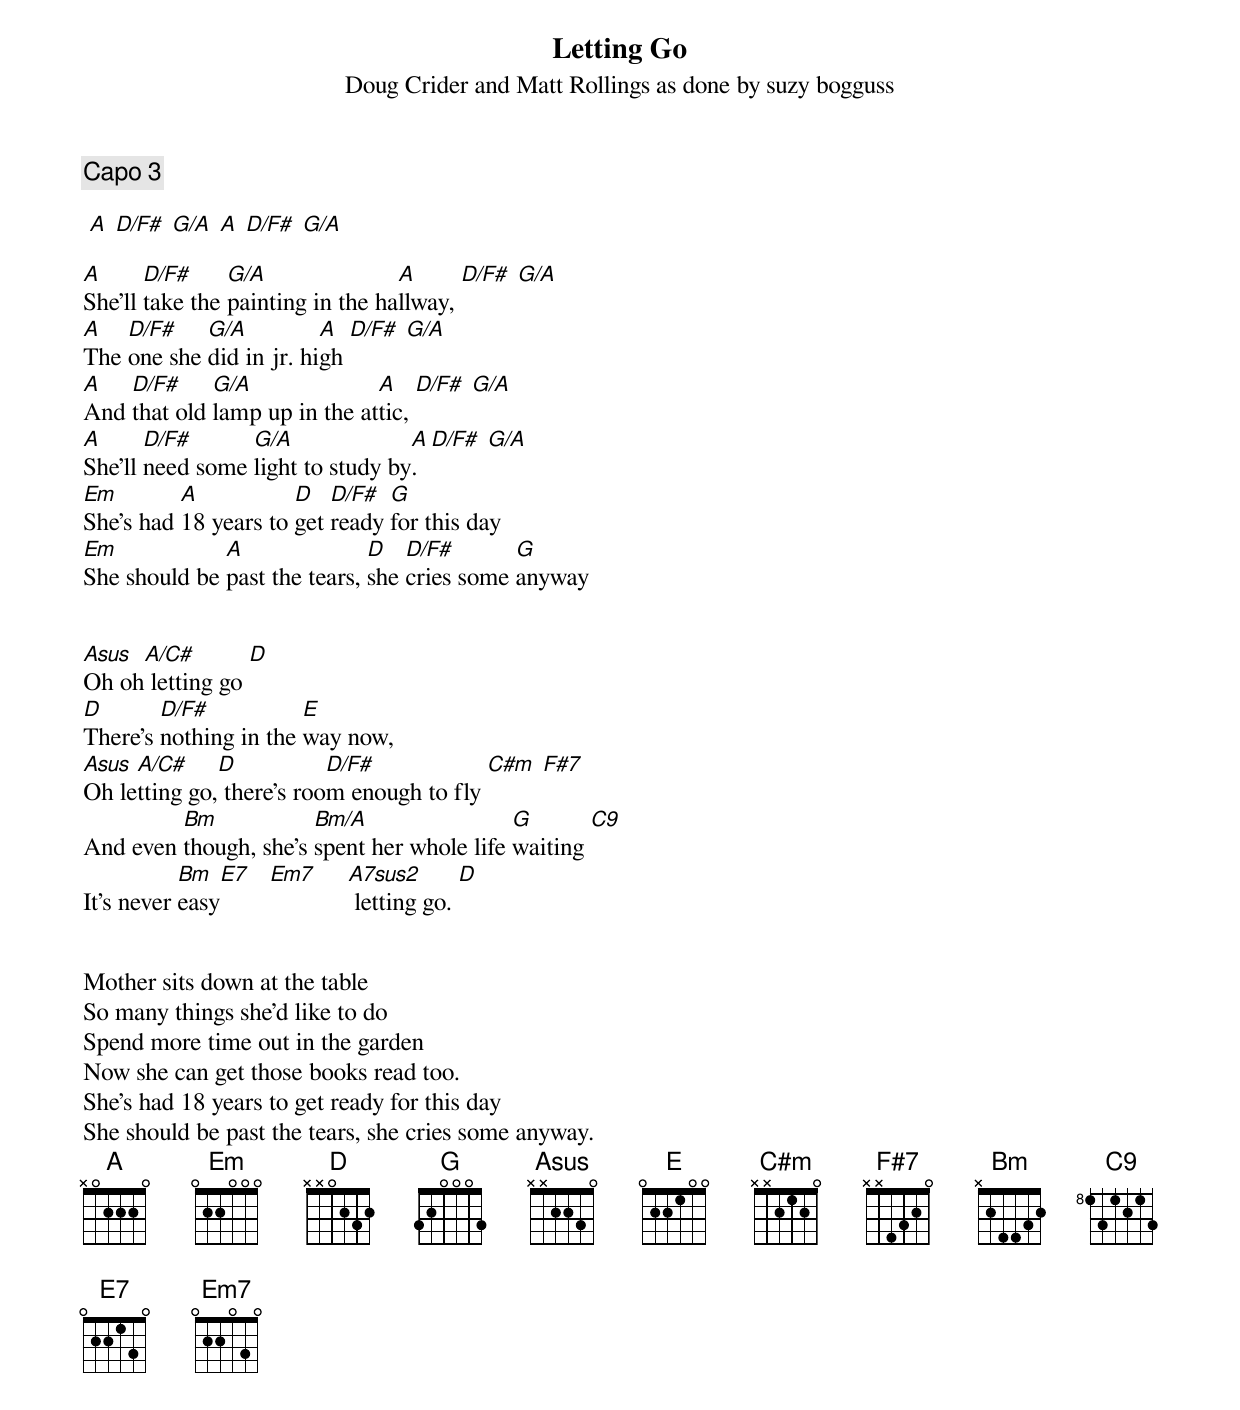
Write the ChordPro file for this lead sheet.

{title: Letting Go}
{subtitle: Doug Crider and Matt Rollings as done by suzy bogguss}

{c:Capo 3}

 [A] [D/F#] [G/A] [A] [D/F#] [G/A]

[A]She'll [D/F#]take the [G/A]painting in the ha[A]llway, [D/F#] [G/A]
[A]The [D/F#]one she [G/A]did in jr. hi[A]gh [D/F#] [G/A]
[A]And [D/F#]that old [G/A]lamp up in the at[A]tic, [D/F#] [G/A]
[A]She'll [D/F#]need some [G/A]light to study by[A]. [D/F#] [G/A]
[Em]She's had [A]18 years to [D]get [D/F#]ready [G]for this day
[Em]She should be [A]past the tears, [D]she [D/F#]cries some [G]anyway


[Asus]Oh oh[A/C#] letting go [D]
[D]There's [D/F#]nothing in the [E]way now,
[Asus]Oh le[A/C#]tting go,[D] there's roo[D/F#]m enough to fly [C#m] [F#7]
And even [Bm]though, she's [Bm/A]spent her whole life [G]waiting [C9]
It's never [Bm]easy[E7]   [Em7]     [A7sus2] letting go. [D]


Mother sits down at the table
So many things she'd like to do
Spend more time out in the garden
Now she can get those books read too.
She's had 18 years to get ready for this day
She should be past the tears, she cries some anyway.
